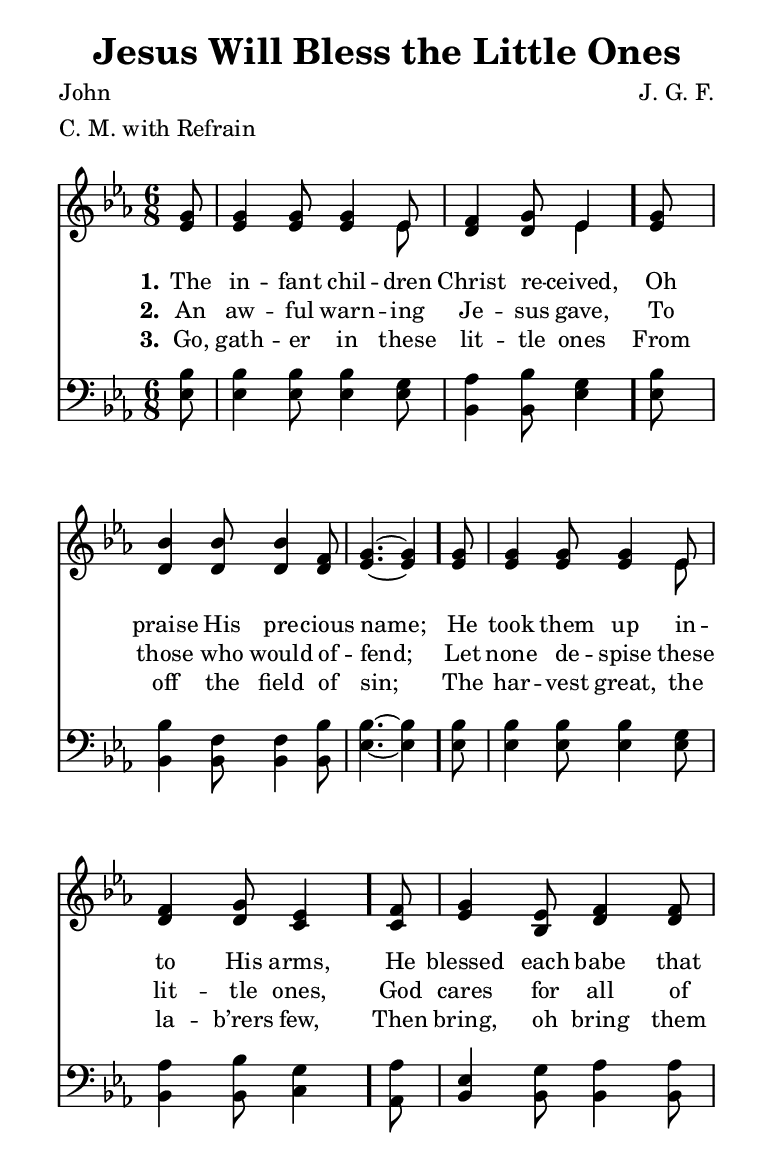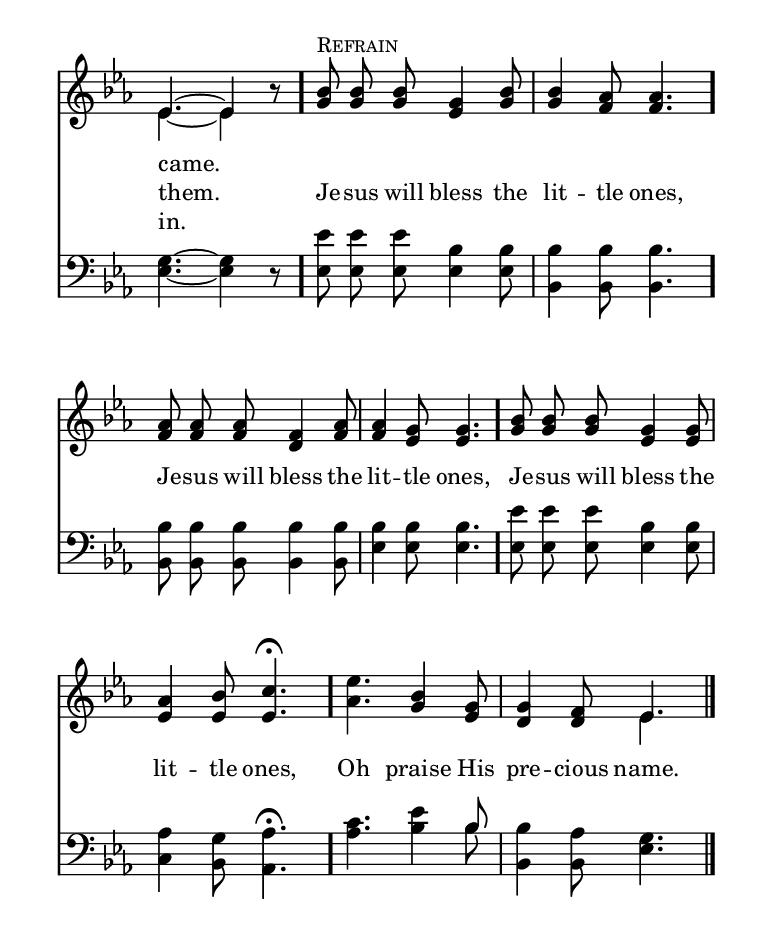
\include "common/global.ily"
\paper {
  \include "common/paper.ily"
}

\header{
  %children
  hymnnumber = "318"
  title = "Jesus Will Bless the Little Ones"
  tunename = ""
  meter = "C. M. with Refrain"
  poet = "John"
  composer = "J. G. F."
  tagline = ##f
}

ta = { \tempo 4=80 }
tb = { \tempo 4=40 }

global = {
  \include "common/overrides.ily"
  \override Staff.TimeSignature.style = #'numbered
  \time 6/8
  \override Score.MetronomeMark.transparent = ##t % hide all fermata changes too
  \ta
  \key ees \major
  \partial 8
  \autoBeamOff
}

patternA = { \ta c8 | c4 c8 c4 c8 | c4 c8 c4 }
patternB = { \ta c8 | c4 c8 c4 c8 | c4. ~ c4 c8 }
patternC = { \ta c8 c c c4 c8 | c4 c8 c4. }
patternD = { \ta c8 c c c4 c8 | c4 c8 \tb c4.\fermata \ta }
patternE = { \ta c4. c4 c8 | c4 c8 c4. }

notesSoprano = {
\global
\relative c'' {

  \changePitch \patternA { g | g g g ees | f g ees }
  \changePitch \patternB { g | bes bes bes f | g g } \eogbreak
  \changePitch \patternA { g | g g g ees | f g ees }
  \changePitch \patternB { f | g ees f f | ees ees r } \eogbreak

  << s^\markup { \small \caps "Refrain" }
  \changePitch \patternC { bes' bes bes g bes | bes aes aes } >>
  \changePitch \patternC { aes aes aes f aes | aes g g } \eogbreak
  \changePitch \patternD { bes bes bes g g | aes bes c }
  \changePitch \patternE { ees bes g | g f ees }

  \bar "|."

}
}

notesAlto = {
\global
\relative e' {

  \changePitch \patternA { ees | ees ees ees ees | d d ees }
  \changePitch \patternB { ees | d d d d | ees ees }
  \changePitch \patternA { ees | ees ees ees ees | d d c }
  \changePitch \patternB { c | ees bes d d | ees ees r }

  \changePitch \patternC { g g g ees g | g f f }
  \changePitch \patternC { f f f d f | f ees ees }
  \changePitch \patternD { g g g ees ees | ees ees ees }
  \changePitch \patternE { aes g ees | d d ees }

}
}

notesTenor = {
\global
\relative a {

  \changePitch \patternA { bes | bes bes bes g | aes bes g }
  \changePitch \patternB { bes | bes f f bes | bes bes }
  \changePitch \patternA { bes | bes bes bes g | aes bes g }
  \changePitch \patternB { aes | ees g aes aes | g g r }

  \changePitch \patternC { ees' ees ees bes bes | bes bes bes }
  \changePitch \patternC { bes bes bes bes bes | bes bes bes }
  \changePitch \patternD { ees ees ees bes bes | aes g aes }
  \changePitch \patternE { c ees bes | bes aes g }

}
}

notesBass = {
\global
\relative f {

  \changePitch \patternA { ees | ees ees ees ees | bes bes ees }
  \changePitch \patternB { ees | bes bes bes bes | ees ees }
  \changePitch \patternA { ees | ees ees ees ees | bes bes c }
  \changePitch \patternB { aes | bes bes bes bes | ees ees r }

  \changePitch \patternC { ees ees ees ees ees | bes bes bes }
  \changePitch \patternC { bes bes bes bes bes | ees ees ees }
  \changePitch \patternD { ees ees ees ees ees | c bes aes }
  \changePitch \patternE { aes' bes bes | bes, bes | ees }

}
}

Refrain = \lyricmode {

Je -- sus will bless the lit -- tle ones, \bar "."
Je -- sus will bless the lit -- tle ones, \bar "."
Je -- sus will bless the lit -- tle ones, \bar "."
Oh praise His pre -- cious name. \bar "."

}

wordsA = \lyricmode {
\set stanza = "1."

The in -- fant chil -- dren Christ re -- ceived, \bar "."
Oh praise His pre -- cious name; \bar "."
He took them up in -- to His arms, \bar "."
He blessed each babe that came. \bar "."

}

wordsB = \lyricmode {
\set stanza = "2."

An aw -- ful warn -- ing Je -- sus gave,
To those who would of -- fend;
Let none de -- spise these lit -- tle ones,
God cares for all of them.

\Refrain

}

wordsC = \lyricmode {
\set stanza = "3."

Go, gath -- er in these lit -- tle ones
From off the field of sin;
The har -- vest great, the la -- b’rers few,
Then bring, oh bring them in.

}

\score {
  \context ChoirStaff <<
    \context Staff = upper <<
      \set Staff.autoBeaming = ##f
      \set ChoirStaff.systemStartDelimiter = #'SystemStartBar
      \set ChoirStaff.printPartCombineTexts = ##f
      \partcombine #'(2 . 9) \notesSoprano \notesAlto
      \context NullVoice = sopranos { \voiceOne << \notesSoprano >> }
      \context NullVoice = altos { \voiceTwo << \notesAlto >> }
      \context Lyrics = one   \lyricsto sopranos \wordsA
      \context Lyrics = two   \lyricsto sopranos \wordsB
      \context Lyrics = three \lyricsto sopranos \wordsC
    >>
    \context Staff = men <<
      \set Staff.autoBeaming = ##f
      \clef bass
      \set ChoirStaff.printPartCombineTexts = ##f
      \partcombine #'(2 . 9) \notesTenor \notesBass
      \context NullVoice = tenors { \voiceOne << \notesTenor >> }
      \context NullVoice = basses { \voiceTwo << \notesBass >> }
    >>
  >>
  \layout {
    \include "common/layout.ily"
  }
  \midi{
    \include "common/midi.ily"
  }
}

\version "2.19.49"  % necessary for upgrading to future LilyPond versions.

% vi:set et ts=2 sw=2 ai nocindent syntax=lilypond:
